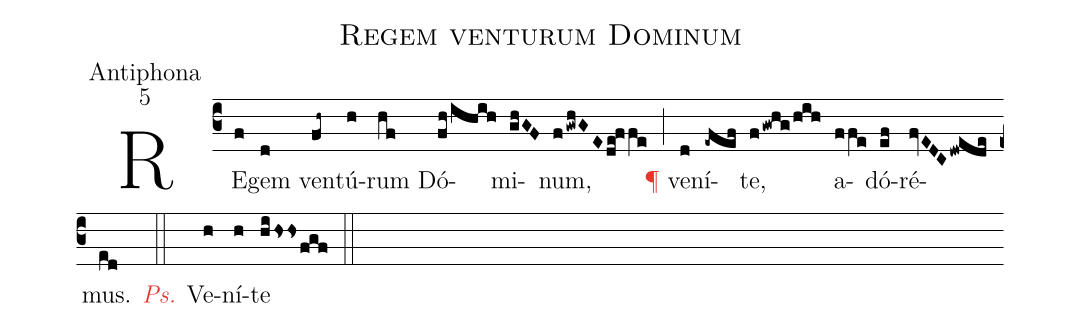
name:Regem venturum Dominum;
office-part:Antiphona;
mode:5;
%%
(c3)RE(f)gem(d) ven(fh~)tú(h)rum(hf) Dó(fh/ihih)mi(ghGF)num,(fgwhGEde!f/fe) (;) <c><v>\P</v></c> ve(d)ní(-efef)te,(fgwhg/hih) a(ffe)dó(ef)ré(fvEDCdwede)mus.(ed) <i><c>Ps.</c></i>(::) Ve(h)ní(h)te(hi/hshsfgf) (::)
